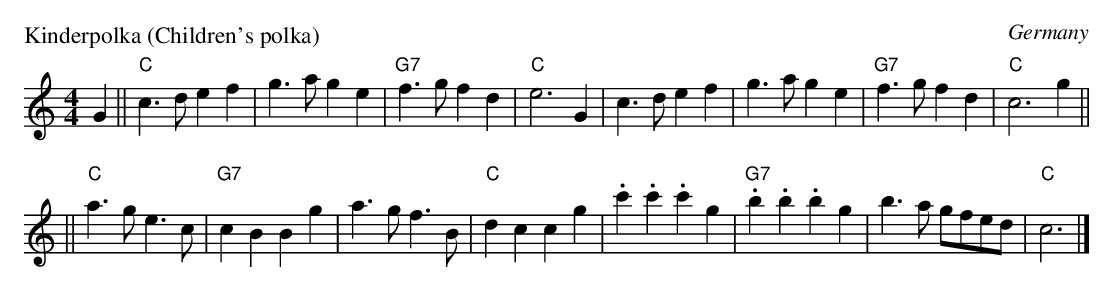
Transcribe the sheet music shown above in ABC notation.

X:1
P: Kinderpolka (Children's polka)
O: Germany
M: 4/4
L: 1/4
K: C
G || "C"c>d ef | g>a ge | "G7"f>g fd | "C"e3 G \
   | c>d ef | g>a ge | "G7"f>g fd | "C"c3 g ||
  || "C"a>g e>c | "G7"cB Bg | a>g f>B | "C"dc cg- \
   | .c'.c' .c'g- | "G7".b.b .bg- | b>a g/f/e/d/ | "C"c3 |]
